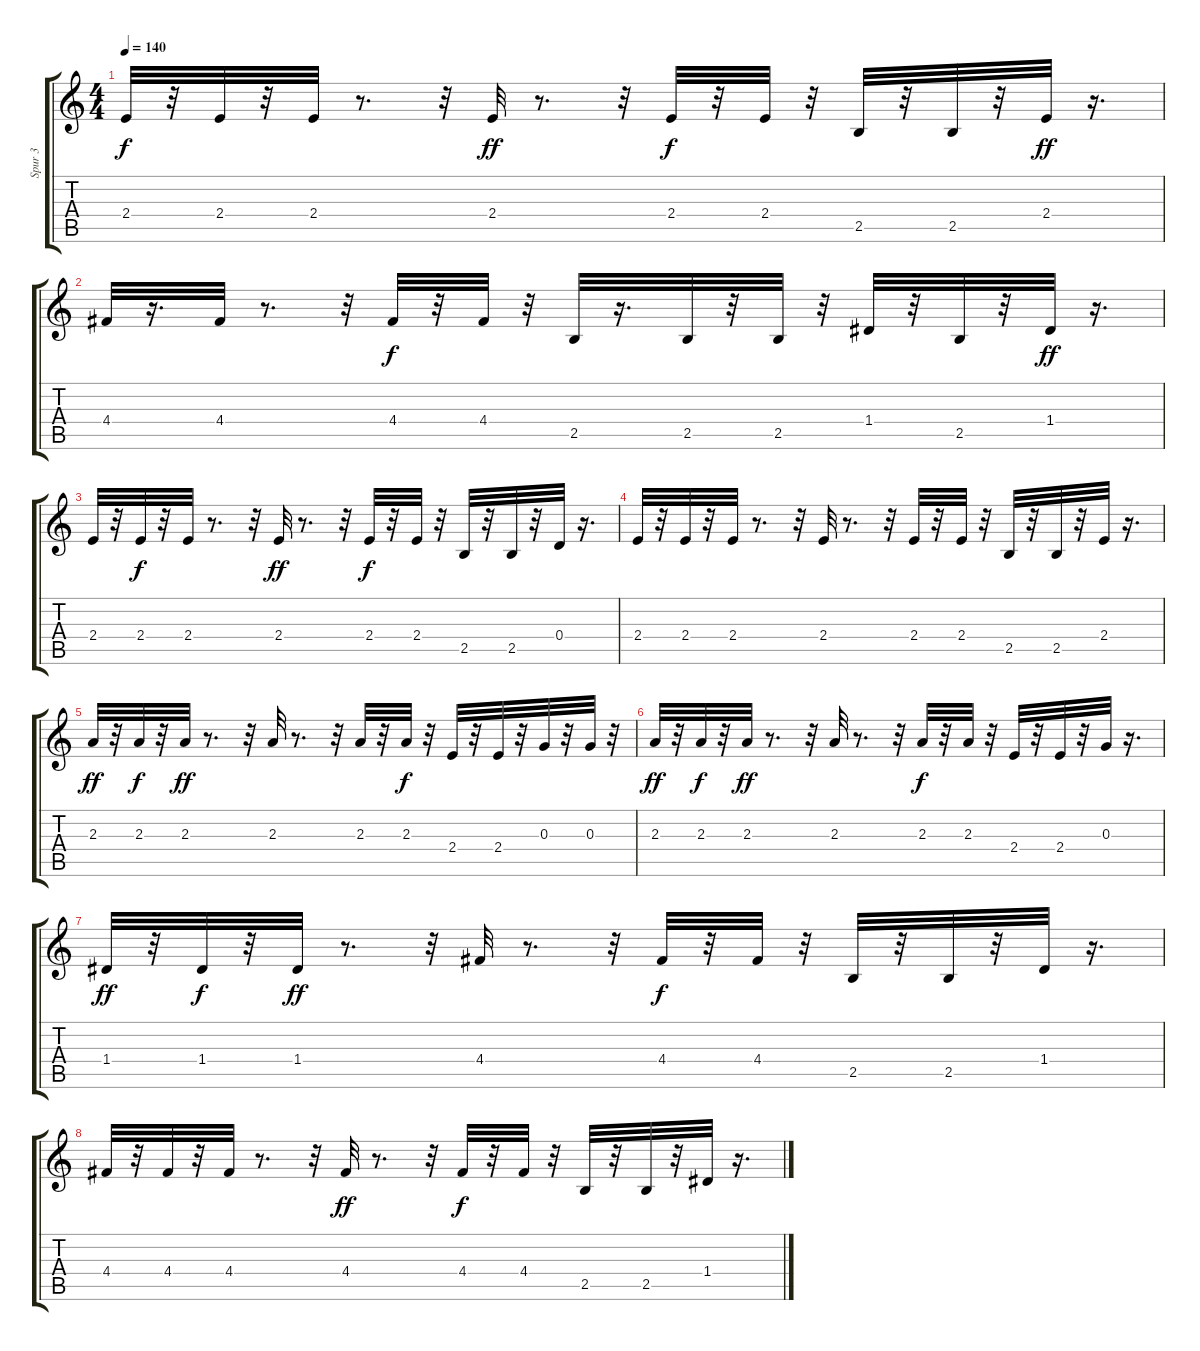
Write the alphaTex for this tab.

\track ("Spur 3" "Spur 3") {instrument electricguitarclean}
\staff {score tabs}
\tuning (E4 B3 G3 D3 A2 E2) {hide}
\ts (4 4)
\tempo 140
\clef g2
\ks c
2.4.32{dy f} r.32 2.4.32 r.32 2.4.32 r.8{d} r.32 2.4.32{dy ff} r.8{d} r.32 2.4.32{dy f} r.32 2.4.32 r.32 2.5.32 r.32 2.5.32 r.32 2.4.32{dy ff} r.16{d} |
4.4.32 r.16{d} 4.4.32 r.8{d} r.32 4.4.32{dy f} r.32 4.4.32 r.32 2.5.32 r.16{d} 2.5.32 r.32 2.5.32 r.32 1.4.32 r.32 2.5.32 r.32 1.4.32{dy ff} r.16{d} |
2.4.32 r.32 2.4.32{dy f} r.32 2.4.32 r.8{d} r.32 2.4.32{dy ff} r.8{d} r.32 2.4.32{dy f} r.32 2.4.32 r.32 2.5.32 r.32 2.5.32 r.32 0.4.32 r.16{d} |
2.4.32 r.32 2.4.32 r.32 2.4.32 r.8{d} r.32 2.4.32 r.8{d} r.32 2.4.32 r.32 2.4.32 r.32 2.5.32 r.32 2.5.32 r.32 2.4.32 r.16{d} |
2.3.32{dy ff} r.32 2.3.32{dy f} r.32 2.3.32{dy ff} r.8{d} r.32 2.3.32 r.8{d} r.32 2.3.32 r.32 2.3.32{dy f} r.32 2.4.32 r.32 2.4.32 r.32 0.3.32 r.32 0.3.32 r.32 |
2.3.32{dy ff} r.32 2.3.32{dy f} r.32 2.3.32{dy ff} r.8{d} r.32 2.3.32 r.8{d} r.32 2.3.32{dy f} r.32 2.3.32 r.32 2.4.32 r.32 2.4.32 r.32 0.3.32 r.16{d} |
1.4.32{dy ff} r.32 1.4.32{dy f} r.32 1.4.32{dy ff} r.8{d} r.32 4.4.32 r.8{d} r.32 4.4.32{dy f} r.32 4.4.32 r.32 2.5.32 r.32 2.5.32 r.32 1.4.32 r.16{d} |
4.4.32 r.32 4.4.32 r.32 4.4.32 r.8{d} r.32 4.4.32{dy ff} r.8{d} r.32 4.4.32{dy f} r.32 4.4.32 r.32 2.5.32 r.32 2.5.32 r.32 1.4.32 r.16{d}
